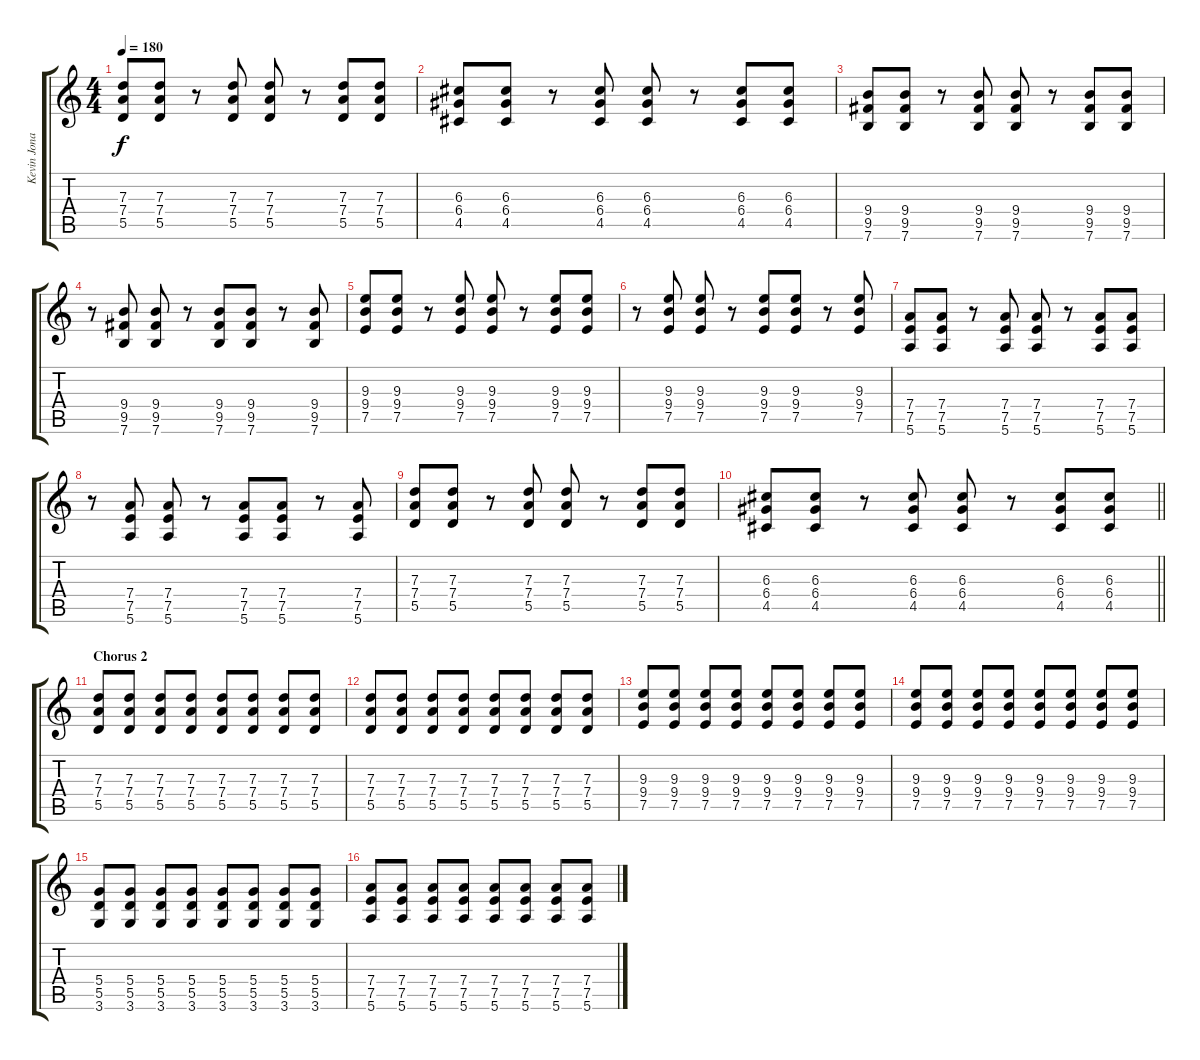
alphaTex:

\track ("Kevin Jonas" "Kevin Jona") {instrument distortionguitar}
\staff {score tabs}
\tuning (E4 B3 G3 D3 A2 E2) {hide}
\ts (4 4)
\tempo 180
\clef g2
\ks c
(7.3 7.4 5.5).8{dy f} (7.3 7.4 5.5).8 r.8 (7.3 7.4 5.5).8 (7.3 7.4 5.5).8 r.8 (7.3 7.4 5.5).8 (7.3 7.4 5.5).8 |
(6.3 6.4 4.5).8 (6.3 6.4 4.5).8 r.8 (6.3 6.4 4.5).8 (6.3 6.4 4.5).8 r.8 (6.3 6.4 4.5).8 (6.3 6.4 4.5).8 |
(9.4 9.5 7.6).8 (9.4 9.5 7.6).8 r.8 (9.4 9.5 7.6).8 (9.4 9.5 7.6).8 r.8 (9.4 9.5 7.6).8 (9.4 9.5 7.6).8 |
r.8 (9.4 9.5 7.6).8 (9.4 9.5 7.6).8 r.8 (9.4 9.5 7.6).8 (9.4 9.5 7.6).8 r.8 (9.4 9.5 7.6).8 |
(9.3 9.4 7.5).8 (9.3 9.4 7.5).8 r.8 (9.3 9.4 7.5).8 (9.3 9.4 7.5).8 r.8 (9.3 9.4 7.5).8 (9.3 9.4 7.5).8 |
r.8 (9.3 9.4 7.5).8 (9.3 9.4 7.5).8 r.8 (9.3 9.4 7.5).8 (9.3 9.4 7.5).8 r.8 (9.3 9.4 7.5).8 |
(7.4 7.5 5.6).8 (7.4 7.5 5.6).8 r.8 (7.4 7.5 5.6).8 (7.4 7.5 5.6).8 r.8 (7.4 7.5 5.6).8 (7.4 7.5 5.6).8 |
r.8 (7.4 7.5 5.6).8 (7.4 7.5 5.6).8 r.8 (7.4 7.5 5.6).8 (7.4 7.5 5.6).8 r.8 (7.4 7.5 5.6).8 |
(7.3 7.4 5.5).8 (7.3 7.4 5.5).8 r.8 (7.3 7.4 5.5).8 (7.3 7.4 5.5).8 r.8 (7.3 7.4 5.5).8 (7.3 7.4 5.5).8 |
\barLineRight lightlight
(6.3 6.4 4.5).8 (6.3 6.4 4.5).8 r.8 (6.3 6.4 4.5).8 (6.3 6.4 4.5).8 r.8 (6.3 6.4 4.5).8 (6.3 6.4 4.5).8 |
\section ("" "Chorus 2")
(7.3 7.4 5.5).8 (7.3 7.4 5.5).8 (7.3 7.4 5.5).8 (7.3 7.4 5.5).8 (7.3 7.4 5.5).8 (7.3 7.4 5.5).8 (7.3 7.4 5.5).8 (7.3 7.4 5.5).8 |
(7.3 7.4 5.5).8 (7.3 7.4 5.5).8 (7.3 7.4 5.5).8 (7.3 7.4 5.5).8 (7.3 7.4 5.5).8 (7.3 7.4 5.5).8 (7.3 7.4 5.5).8 (7.3 7.4 5.5).8 |
(9.3 9.4 7.5).8 (9.3 9.4 7.5).8 (9.3 9.4 7.5).8 (9.3 9.4 7.5).8 (9.3 9.4 7.5).8 (9.3 9.4 7.5).8 (9.3 9.4 7.5).8 (9.3 9.4 7.5).8 |
(9.3 9.4 7.5).8 (9.3 9.4 7.5).8 (9.3 9.4 7.5).8 (9.3 9.4 7.5).8 (9.3 9.4 7.5).8 (9.3 9.4 7.5).8 (9.3 9.4 7.5).8 (9.3 9.4 7.5).8 |
(5.4 5.5 3.6).8 (5.4 5.5 3.6).8 (5.4 5.5 3.6).8 (5.4 5.5 3.6).8 (5.4 5.5 3.6).8 (5.4 5.5 3.6).8 (5.4 5.5 3.6).8 (5.4 5.5 3.6).8 |
(7.4 7.5 5.6).8 (7.4 7.5 5.6).8 (7.4 7.5 5.6).8 (7.4 7.5 5.6).8 (7.4 7.5 5.6).8 (7.4 7.5 5.6).8 (7.4 7.5 5.6).8 (7.4 7.5 5.6).8
